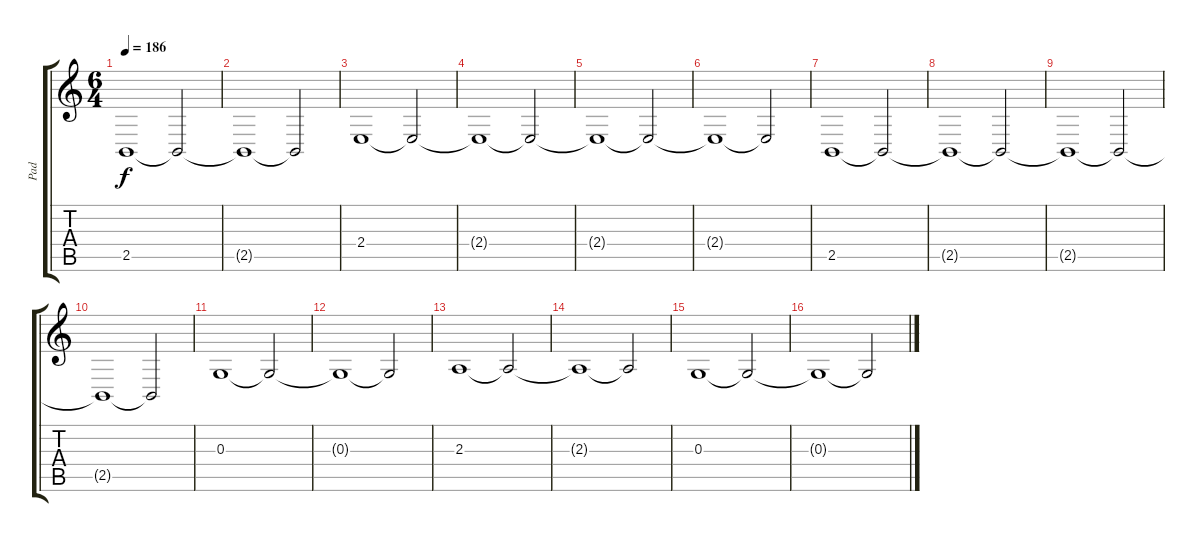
\track ("Pad" "Pad") {instrument pad2warm}
\staff {score tabs}
\tuning (E4 B3 G3 D3 A2 E2) {hide}
\ts (6 4)
\tempo 186
\clef g2
\ks c
2.5{t}.1{dy f} 2.5{t}.2 |
2.5{t}.1 2.5{t}.2 |
2.4.1 2.4{t}.2 |
2.4{t}.1 2.4{t}.2 |
2.4{t}.1 2.4{t}.2 |
2.4{t}.1 2.4{t}.2 |
2.5.1 2.5{t}.2 |
2.5{t}.1 2.5{t}.2 |
2.5{t}.1 2.5{t}.2 |
2.5{t}.1 2.5{t}.2 |
0.3.1 0.3{t}.2 |
0.3{t}.1 0.3{t}.2 |
2.3.1 2.3{t}.2 |
2.3{t}.1 2.3{t}.2 |
0.3.1 0.3{t}.2 |
0.3{t}.1 0.3{t}.2
